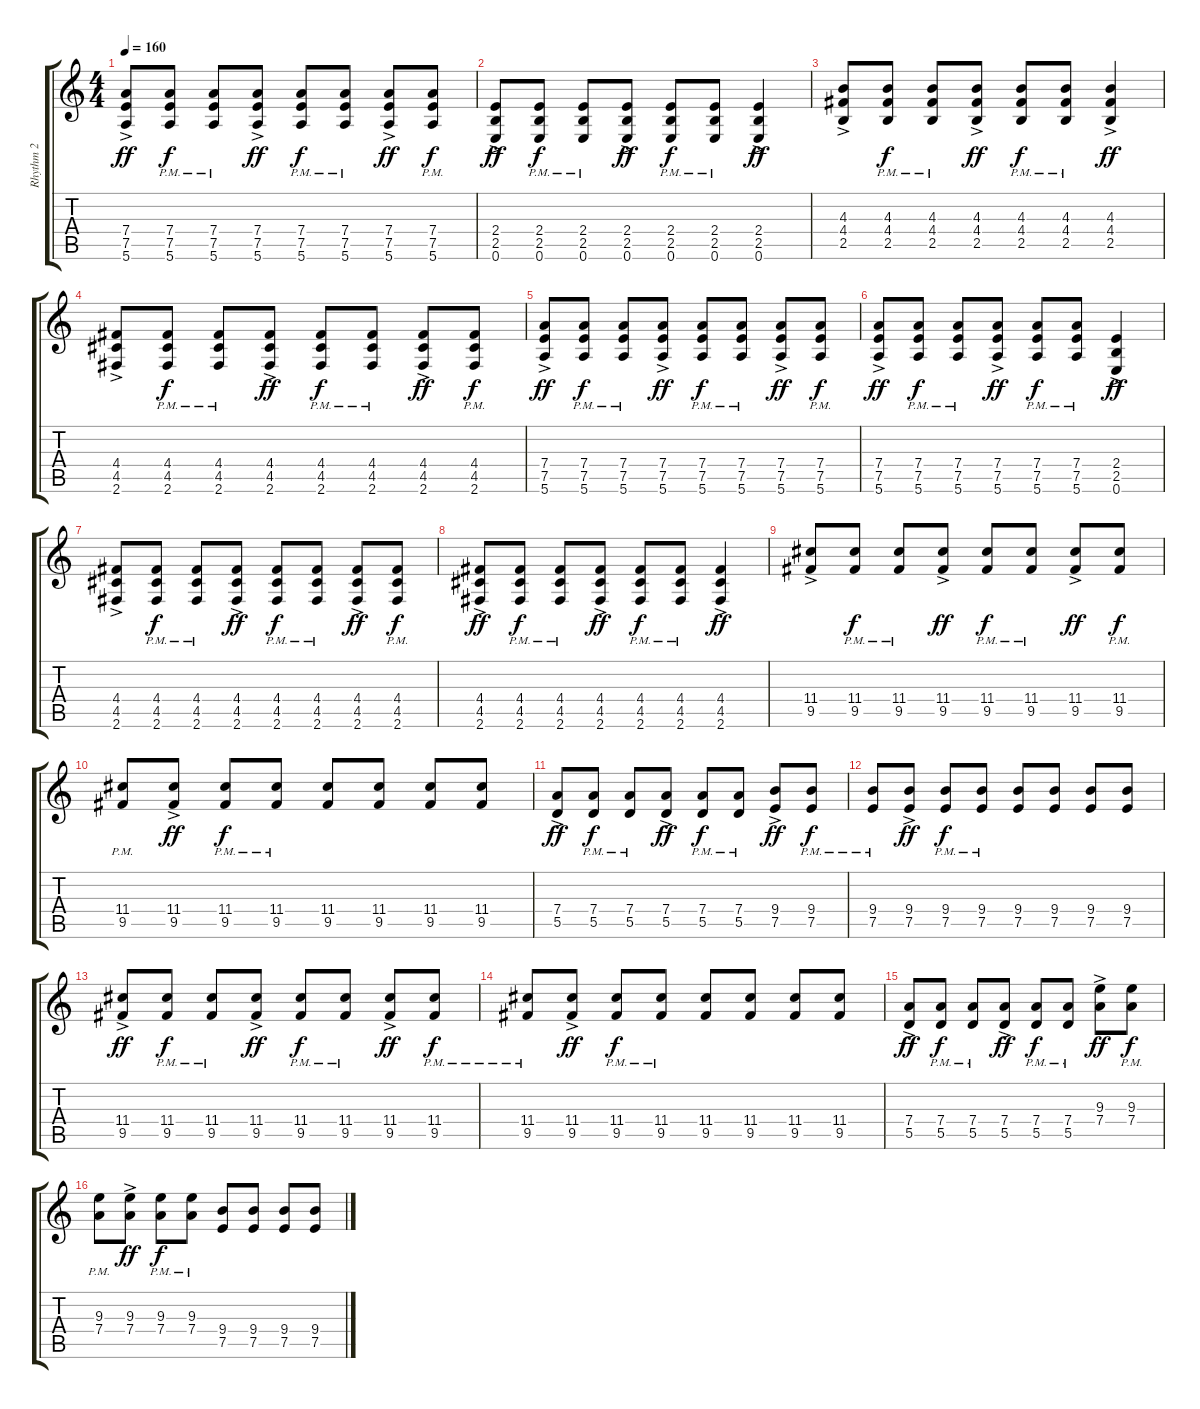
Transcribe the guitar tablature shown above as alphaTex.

\track ("Rhythm 2" "Rhythm 2") {instrument distortionguitar}
\staff {score tabs}
\tuning (E4 B3 G3 D3 A2 E2) {hide}
\ts (4 4)
\tempo 160
\clef g2
\ks c
(7.4{ac} 7.5{ac} 5.6{ac}).8{dy ff} (7.4{pm} 7.5{pm} 5.6{pm}).8{dy f} (7.4{pm} 7.5{pm} 5.6{pm}).8 (7.4{ac} 7.5{ac} 5.6{ac}).8{dy ff} (7.4{pm} 7.5{pm} 5.6{pm}).8{dy f} (7.4{pm} 7.5{pm} 5.6{pm}).8 (7.4{ac} 7.5{ac} 5.6{ac}).8{dy ff} (7.4{pm} 7.5{pm} 5.6{pm}).8{dy f} |
(2.4{ac} 2.5{ac} 0.6{ac}).8{dy ff} (2.4{pm} 2.5{pm} 0.6{pm}).8{dy f} (2.4{pm} 2.5{pm} 0.6{pm}).8 (2.4{ac} 2.5{ac} 0.6{ac}).8{dy ff} (2.4{pm} 2.5{pm} 0.6{pm}).8{dy f} (2.4{pm} 2.5{pm} 0.6{pm}).8 (2.4{ac} 2.5{ac} 0.6{ac}).4{dy ff} |
(4.3{ac} 4.4{ac} 2.5{ac}).8 (4.3{pm} 4.4{pm} 2.5{pm}).8{dy f} (4.3{pm} 4.4{pm} 2.5{pm}).8 (4.3{ac} 4.4{ac} 2.5{ac}).8{dy ff} (4.3{pm} 4.4{pm} 2.5{pm}).8{dy f} (4.3{pm} 4.4{pm} 2.5{pm}).8 (4.3{ac} 4.4{ac} 2.5{ac}).4{dy ff} |
(4.4{ac} 4.5{ac} 2.6{ac}).8 (4.4{pm} 4.5{pm} 2.6{pm}).8{dy f} (4.4{pm} 4.5{pm} 2.6{pm}).8 (4.4{ac} 4.5{ac} 2.6{ac}).8{dy ff} (4.4{pm} 4.5{pm} 2.6{pm}).8{dy f} (4.4{pm} 4.5{pm} 2.6{pm}).8 (4.4{ac} 4.5{ac} 2.6{ac}).8{dy ff} (4.4{pm} 4.5{pm} 2.6{pm}).8{dy f} |
(7.4{ac} 7.5{ac} 5.6{ac}).8{dy ff} (7.4{pm} 7.5{pm} 5.6{pm}).8{dy f} (7.4{pm} 7.5{pm} 5.6{pm}).8 (7.4{ac} 7.5{ac} 5.6{ac}).8{dy ff} (7.4{pm} 7.5{pm} 5.6{pm}).8{dy f} (7.4{pm} 7.5{pm} 5.6{pm}).8 (7.4{ac} 7.5{ac} 5.6{ac}).8{dy ff} (7.4{pm} 7.5{pm} 5.6{pm}).8{dy f} |
(7.4{ac} 7.5{ac} 5.6{ac}).8{dy ff} (7.4{pm} 7.5{pm} 5.6{pm}).8{dy f} (7.4{pm} 7.5{pm} 5.6{pm}).8 (7.4{ac} 7.5{ac} 5.6{ac}).8{dy ff} (7.4{pm} 7.5{pm} 5.6{pm}).8{dy f} (7.4{pm} 7.5{pm} 5.6{pm}).8 (2.4{ac} 2.5{ac} 0.6{ac}).4{dy ff} |
(4.4{ac} 4.5{ac} 2.6{ac}).8 (4.4{pm} 4.5{pm} 2.6{pm}).8{dy f} (4.4{pm} 4.5{pm} 2.6{pm}).8 (4.4{ac} 4.5{ac} 2.6{ac}).8{dy ff} (4.4{pm} 4.5{pm} 2.6{pm}).8{dy f} (4.4{pm} 4.5{pm} 2.6{pm}).8 (4.4{ac} 4.5{ac} 2.6{ac}).8{dy ff} (4.4{pm} 4.5{pm} 2.6{pm}).8{dy f} |
(4.4{ac} 4.5{ac} 2.6{ac}).8{dy ff} (4.4{pm} 4.5{pm} 2.6{pm}).8{dy f} (4.4{pm} 4.5{pm} 2.6{pm}).8 (4.4{ac} 4.5{ac} 2.6{ac}).8{dy ff} (4.4{pm} 4.5{pm} 2.6{pm}).8{dy f} (4.4{pm} 4.5{pm} 2.6{pm}).8 (4.4{ac} 4.5{ac} 2.6{ac}).4{dy ff} |
(11.4{ac} 9.5{ac}).8 (11.4{pm} 9.5{pm}).8{dy f} (11.4{pm} 9.5{pm}).8 (11.4{ac} 9.5{ac}).8{dy ff} (11.4{pm} 9.5{pm}).8{dy f} (11.4{pm} 9.5{pm}).8 (11.4{ac} 9.5{ac}).8{dy ff} (11.4{pm} 9.5{pm}).8{dy f} |
(11.4{pm} 9.5{pm}).8 (11.4{ac} 9.5{ac}).8{dy ff} (11.4{pm} 9.5{pm}).8{dy f} (11.4{pm} 9.5{pm}).8 (11.4 9.5).8 (11.4 9.5).8 (11.4 9.5).8 (11.4 9.5).8 |
(7.4{ac} 5.5{ac}).8{dy ff} (7.4{pm} 5.5{pm}).8{dy f} (7.4{pm} 5.5{pm}).8 (7.4{ac} 5.5{ac}).8{dy ff} (7.4{pm} 5.5{pm}).8{dy f} (7.4{pm} 5.5{pm}).8 (9.4{ac} 7.5{ac}).8{dy ff} (9.4{pm} 7.5{pm}).8{dy f} |
(9.4{pm} 7.5{pm}).8 (9.4{ac} 7.5{ac}).8{dy ff} (9.4{pm} 7.5{pm}).8{dy f} (9.4{pm} 7.5{pm}).8 (9.4 7.5).8 (9.4 7.5).8 (9.4 7.5).8 (9.4 7.5).8 |
(11.4{ac} 9.5{ac}).8{dy ff} (11.4{pm} 9.5{pm}).8{dy f} (11.4{pm} 9.5{pm}).8 (11.4{ac} 9.5{ac}).8{dy ff} (11.4{pm} 9.5{pm}).8{dy f} (11.4{pm} 9.5{pm}).8 (11.4{ac} 9.5{ac}).8{dy ff} (11.4{pm} 9.5{pm}).8{dy f} |
(11.4{pm} 9.5{pm}).8 (11.4{ac} 9.5{ac}).8{dy ff} (11.4{pm} 9.5{pm}).8{dy f} (11.4{pm} 9.5{pm}).8 (11.4 9.5).8 (11.4 9.5).8 (11.4 9.5).8 (11.4 9.5).8 |
(7.4{ac} 5.5{ac}).8{dy ff} (7.4{pm} 5.5{pm}).8{dy f} (7.4{pm} 5.5{pm}).8 (7.4{ac} 5.5{ac}).8{dy ff} (7.4{pm} 5.5{pm}).8{dy f} (7.4{pm} 5.5{pm}).8 (9.3{ac} 7.4{ac}).8{dy ff} (9.3{pm} 7.4{pm}).8{dy f} |
(9.3{pm} 7.4{pm}).8 (9.3{ac} 7.4{ac}).8{dy ff} (9.3{pm} 7.4{pm}).8{dy f} (9.3{pm} 7.4{pm}).8 (9.4 7.5).8 (9.4 7.5).8 (9.4 7.5).8 (9.4 7.5).8
